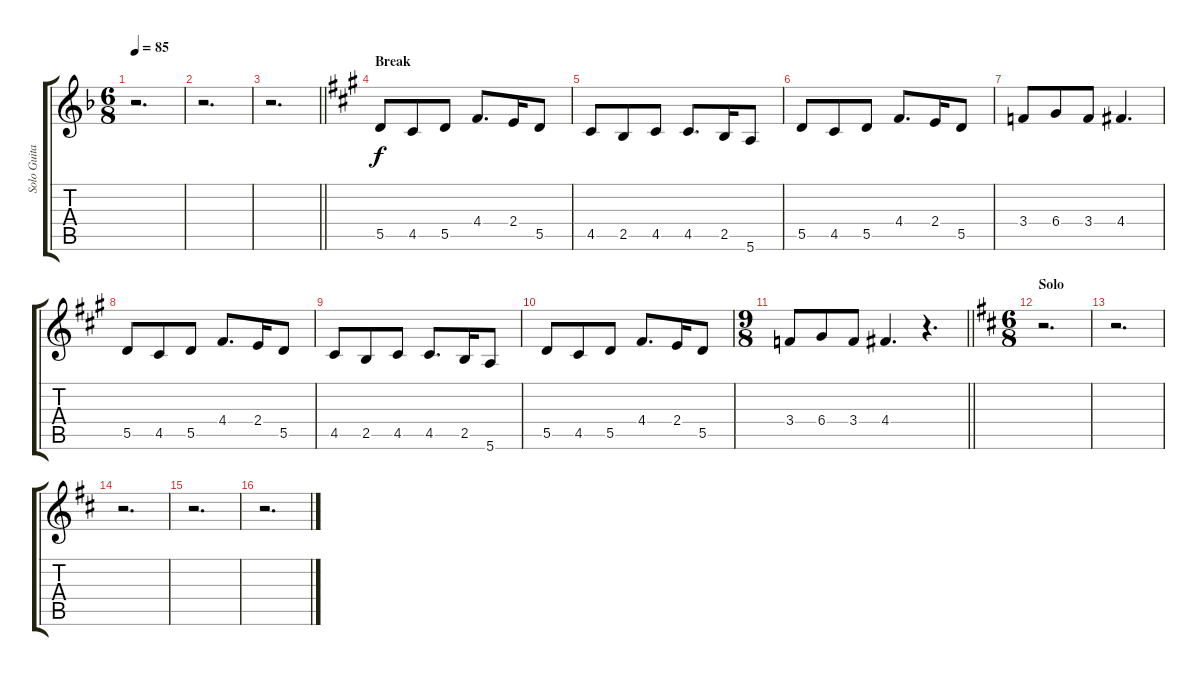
\track ("Solo Guitar II (Luca Turilli)" "Solo Guita") {instrument distortionguitar}
\staff {score tabs}
\tuning (E4 B3 G3 D3 A2 E2) {hide}
\ts (6 8)
\tempo 85
\clef g2
\ks dminor
r.2{d dy f} |
r.2{d} |
\barLineRight lightlight
r.2{d} |
\section ("" "Break")
\ks f#minor
5.5.8 4.5.8 5.5.8 4.4.8{d} 2.4.16 5.5.8 |
4.5.8 2.5.8 4.5.8 4.5.8{d} 2.5.16 5.6.8 |
5.5.8 4.5.8 5.5.8 4.4.8{d} 2.4.16 5.5.8 |
3.4.8 6.4.8 3.4.8 4.4.4{d} |
5.5.8 4.5.8 5.5.8 4.4.8{d} 2.4.16 5.5.8 |
4.5.8 2.5.8 4.5.8 4.5.8{d} 2.5.16 5.6.8 |
5.5.8 4.5.8 5.5.8 4.4.8{d} 2.4.16 5.5.8 |
\ts (9 8)
\barLineRight lightlight
3.4.8 6.4.8 3.4.8 4.4.4{d} r.4{d} |
\ts (6 8)
\section ("" "Solo")
\ks bminor
r.2{d} |
r.2{d} |
r.2{d} |
r.2{d} |
r.2{d}
